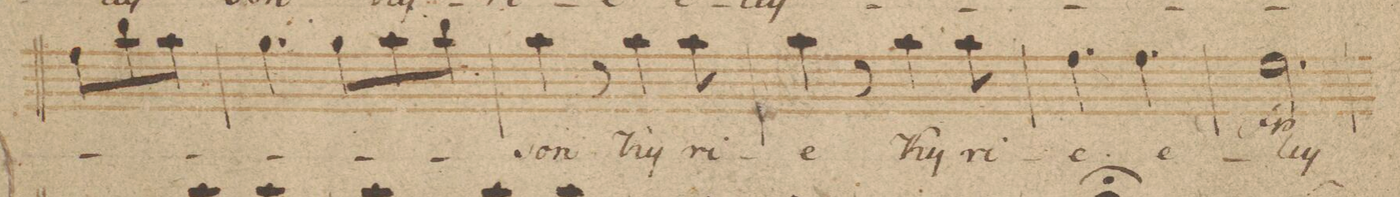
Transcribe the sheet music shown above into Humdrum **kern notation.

**kern	**text	**dynam
*I"Canto	*	*
*clefC1	*	*
*k[b-]	*	*
*M6/8	*	*
8dd\L	.	.
8gg\	.	.
8ff\J	.	.
=72	=72	=72
4.ee\	.	.
8ee\L	.	.
8ff\	.	.
8gg\J	.	.
=73	=73	=73
4ff\	-son	.
8r	.	.
4ff\	Ky-	.
8ff\	-ri-	.
=74	=74	=74
4ff\	-e	.
8r	.	.
4ff\	Ky-	.
8ff\	-ri-	.
=75	=75	=75
4.dd\	-e	.
4.dd\	e-	.
=76	=76	=76
2.cc\	-ley-	fp
=77	=77	=77
*-	*-	*-
